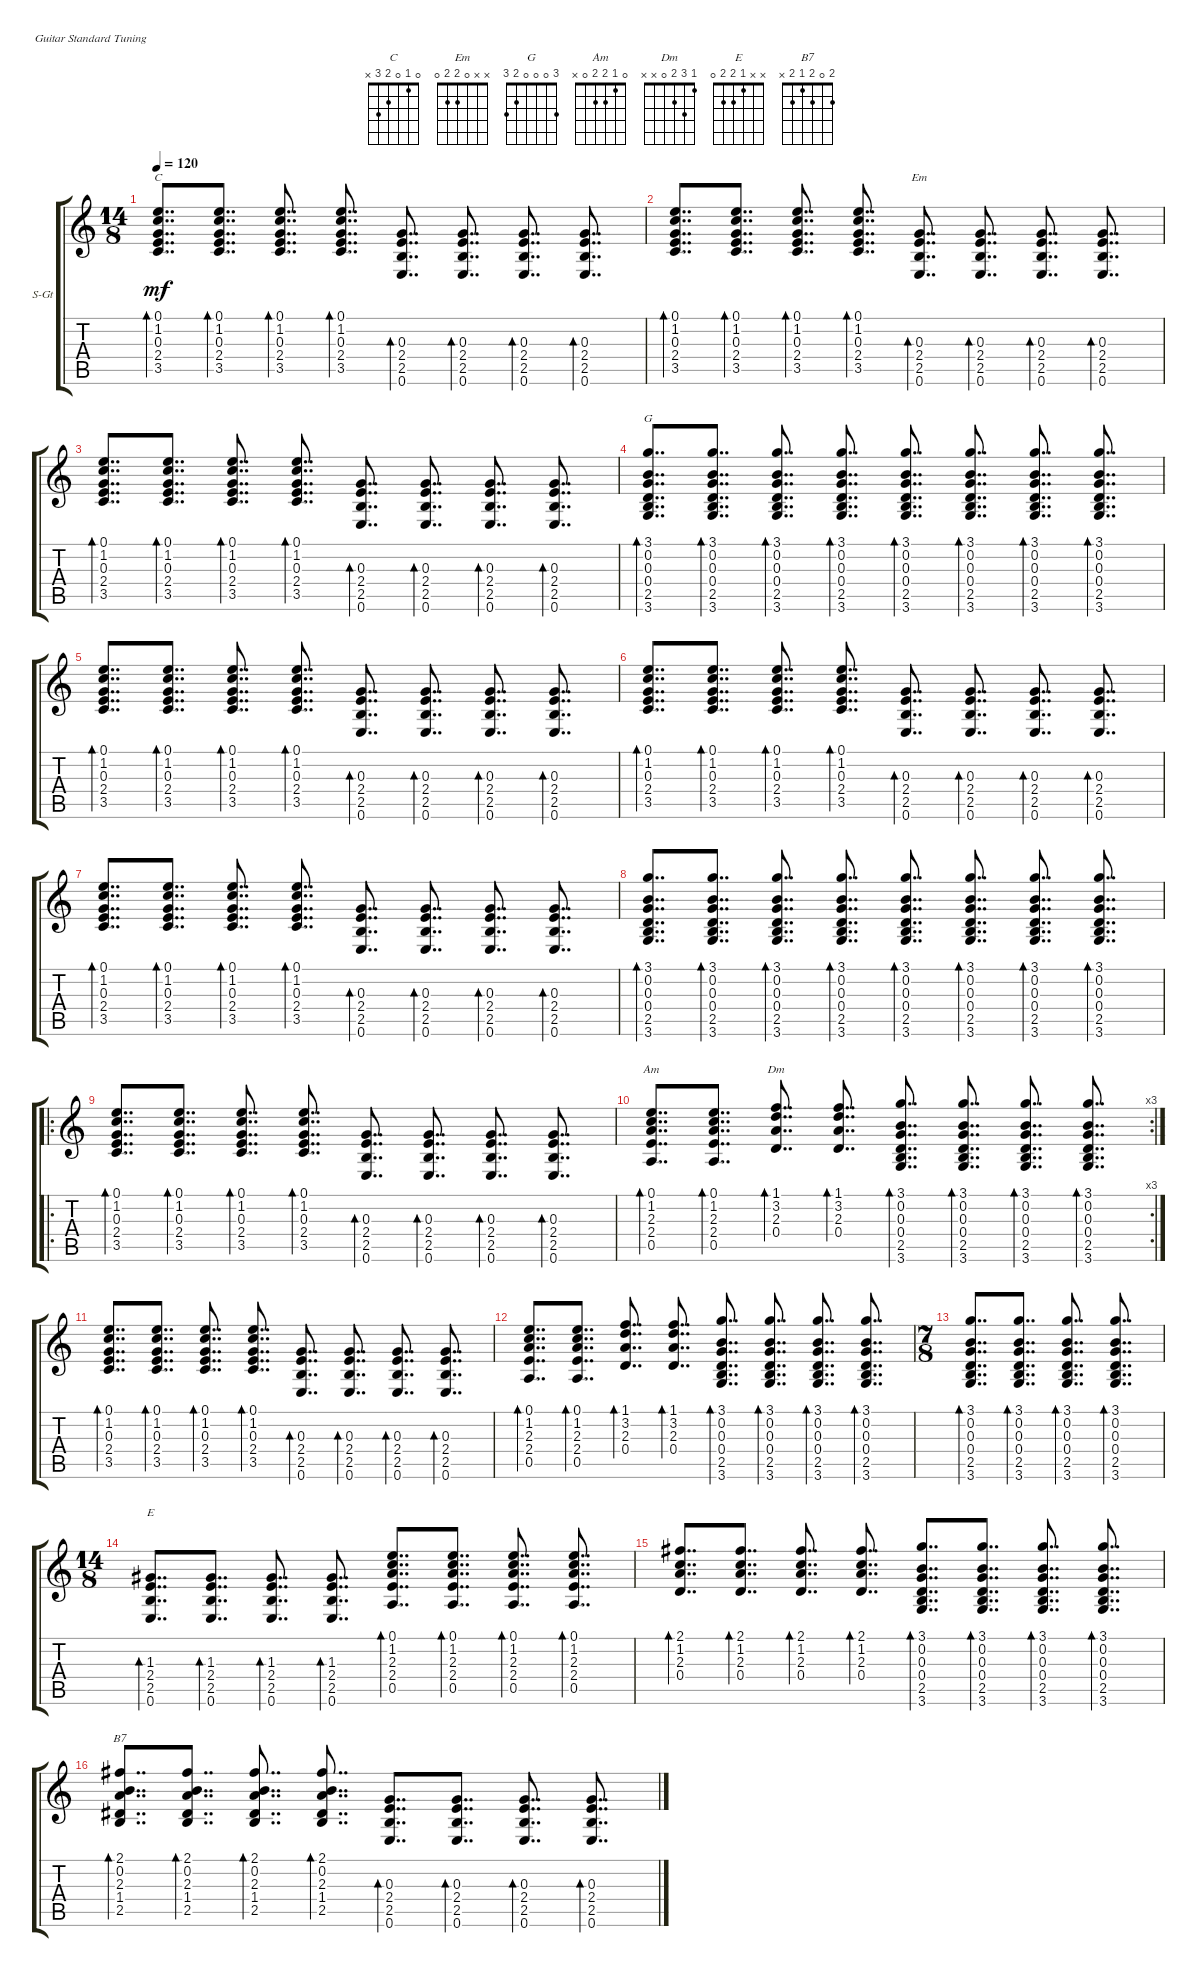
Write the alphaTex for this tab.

\defaultSystemsLayout 4
\bracketExtendMode groupsimilarinstruments
\firstSystemTrackNameOrientation horizontal
\otherSystemsTrackNameOrientation horizontal
\track ("Steel Guitar" "S-Gt") {instrument acousticguitarsteel}
\staff {score tabs}
\tuning (E4 B3 G3 D3 A2 E2)
\chord ("C" 0 1 0 2 3 x)
\chord ("Em" x x 0 2 2 0)
\chord ("G" 3 0 0 0 2 3)
\chord ("Am" 0 1 2 2 0 x)
\chord ("Dm" 1 3 2 0 x x)
\chord ("E" x x 1 2 2 0)
\chord ("B7" 2 0 2 1 2 x)
\ts (14 8)
\tempo 120
\clef g2
\ks c
(3.5 2.4 0.3 1.2 0.1).8{dd bd 36 ch "C" dy mf instrument acousticguitarsteel} (3.5 2.4 0.3 1.2 0.1).8{dd bd 36} (3.5 2.4 0.3 1.2 0.1).8{dd bd 36} (3.5 2.4 0.3 1.2 0.1).8{dd bd 36} (0.6 2.5 2.4 0.3).8{dd bd 35} (0.6 2.5 2.4 0.3).8{dd bd 35} (0.6 2.5 2.4 0.3).8{dd bd 35} (0.6 2.5 2.4 0.3).8{dd bd 35} |
(3.5 2.4 0.3 1.2 0.1).8{dd bd 36} (3.5 2.4 0.3 1.2 0.1).8{dd bd 36} (3.5 2.4 0.3 1.2 0.1).8{dd bd 36} (3.5 2.4 0.3 1.2 0.1).8{dd bd 36} (0.6 2.5 2.4 0.3).8{dd bd 35 ch "Em"} (0.6 2.5 2.4 0.3).8{dd bd 35} (0.6 2.5 2.4 0.3).8{dd bd 35} (0.6 2.5 2.4 0.3).8{dd bd 35} |
(3.5 2.4 0.3 1.2 0.1).8{dd bd 36} (3.5 2.4 0.3 1.2 0.1).8{dd bd 36} (3.5 2.4 0.3 1.2 0.1).8{dd bd 36} (3.5 2.4 0.3 1.2 0.1).8{dd bd 36} (0.6 2.5 2.4 0.3).8{dd bd 35} (0.6 2.5 2.4 0.3).8{dd bd 35} (0.6 2.5 2.4 0.3).8{dd bd 35} (0.6 2.5 2.4 0.3).8{dd bd 35} |
(3.6 2.5 0.4 0.3 0.2 3.1).8{dd bd 34 ch "G"} (3.6 2.5 0.4 0.3 0.2 3.1).8{dd bd 34} (3.6 2.5 0.4 0.3 0.2 3.1).8{dd bd 34} (3.6 2.5 0.4 0.3 0.2 3.1).8{dd bd 34} (3.6 2.5 0.4 0.3 0.2 3.1).8{dd bd 34} (3.6 2.5 0.4 0.3 0.2 3.1).8{dd bd 34} (3.6 2.5 0.4 0.3 0.2 3.1).8{dd bd 34} (3.6 2.5 0.4 0.3 0.2 3.1).8{dd bd 34} |
(3.5 2.4 0.3 1.2 0.1).8{dd bd 36} (3.5 2.4 0.3 1.2 0.1).8{dd bd 36} (3.5 2.4 0.3 1.2 0.1).8{dd bd 36} (3.5 2.4 0.3 1.2 0.1).8{dd bd 36} (0.6 2.5 2.4 0.3).8{dd bd 35} (0.6 2.5 2.4 0.3).8{dd bd 35} (0.6 2.5 2.4 0.3).8{dd bd 35} (0.6 2.5 2.4 0.3).8{dd bd 35} |
(3.5 2.4 0.3 1.2 0.1).8{dd bd 36} (3.5 2.4 0.3 1.2 0.1).8{dd bd 36} (3.5 2.4 0.3 1.2 0.1).8{dd bd 36} (3.5 2.4 0.3 1.2 0.1).8{dd bd 36} (0.6 2.5 2.4 0.3).8{dd bd 35} (0.6 2.5 2.4 0.3).8{dd bd 35} (0.6 2.5 2.4 0.3).8{dd bd 35} (0.6 2.5 2.4 0.3).8{dd bd 35} |
(3.5 2.4 0.3 1.2 0.1).8{dd bd 36} (3.5 2.4 0.3 1.2 0.1).8{dd bd 36} (3.5 2.4 0.3 1.2 0.1).8{dd bd 36} (3.5 2.4 0.3 1.2 0.1).8{dd bd 36} (0.6 2.5 2.4 0.3).8{dd bd 35} (0.6 2.5 2.4 0.3).8{dd bd 35} (0.6 2.5 2.4 0.3).8{dd bd 35} (0.6 2.5 2.4 0.3).8{dd bd 35} |
(3.6 2.5 0.4 0.3 0.2 3.1).8{dd bd 34} (3.6 2.5 0.4 0.3 0.2 3.1).8{dd bd 34} (3.6 2.5 0.4 0.3 0.2 3.1).8{dd bd 34} (3.6 2.5 0.4 0.3 0.2 3.1).8{dd bd 34} (3.6 2.5 0.4 0.3 0.2 3.1).8{dd bd 34} (3.6 2.5 0.4 0.3 0.2 3.1).8{dd bd 34} (3.6 2.5 0.4 0.3 0.2 3.1).8{dd bd 34} (3.6 2.5 0.4 0.3 0.2 3.1).8{dd bd 34} |
\ro
(3.5 2.4 0.3 1.2 0.1).8{dd bd 36} (3.5 2.4 0.3 1.2 0.1).8{dd bd 36} (3.5 2.4 0.3 1.2 0.1).8{dd bd 36} (3.5 2.4 0.3 1.2 0.1).8{dd bd 36} (0.6 2.5 2.4 0.3).8{dd bd 35} (0.6 2.5 2.4 0.3).8{dd bd 35} (0.6 2.5 2.4 0.3).8{dd bd 35} (0.6 2.5 2.4 0.3).8{dd bd 35} |
\rc 3
(0.5 2.4 2.3 1.2 0.1).8{dd bd 37 ch "Am"} (0.5 2.4 2.3 1.2 0.1).8{dd bd 37} (0.4 2.3 3.2 1.1).8{dd bd 36 ch "Dm"} (0.4 2.3 3.2 1.1).8{dd bd 36} (3.6 2.5 0.4 0.3 0.2 3.1).8{dd bd 34} (3.6 2.5 0.4 0.3 0.2 3.1).8{dd bd 34} (3.6 2.5 0.4 0.3 0.2 3.1).8{dd bd 34} (3.6 2.5 0.4 0.3 0.2 3.1).8{dd bd 34} |
(3.5 2.4 0.3 1.2 0.1).8{dd bd 36} (3.5 2.4 0.3 1.2 0.1).8{dd bd 36} (3.5 2.4 0.3 1.2 0.1).8{dd bd 36} (3.5 2.4 0.3 1.2 0.1).8{dd bd 36} (0.6 2.5 2.4 0.3).8{dd bd 35} (0.6 2.5 2.4 0.3).8{dd bd 35} (0.6 2.5 2.4 0.3).8{dd bd 35} (0.6 2.5 2.4 0.3).8{dd bd 35} |
(0.5 2.4 2.3 1.2 0.1).8{dd bd 37} (0.5 2.4 2.3 1.2 0.1).8{dd bd 37} (0.4 2.3 3.2 1.1).8{dd bd 36} (0.4 2.3 3.2 1.1).8{dd bd 36} (3.6 2.5 0.4 0.3 0.2 3.1).8{dd bd 34} (3.6 2.5 0.4 0.3 0.2 3.1).8{dd bd 34} (3.6 2.5 0.4 0.3 0.2 3.1).8{dd bd 34} (3.6 2.5 0.4 0.3 0.2 3.1).8{dd bd 34} |
\ts (7 8)
\beaming (8 3 2 1 1)
(3.6 2.5 0.4 0.3 0.2 3.1).8{dd bd 34} (3.6 2.5 0.4 0.3 0.2 3.1).8{dd bd 34} (3.6 2.5 0.4 0.3 0.2 3.1).8{dd bd 34} (3.6 2.5 0.4 0.3 0.2 3.1).8{dd bd 34} |
\ts (14 8)
(0.6 2.5 2.4 1.3).8{dd bd 33 ch "E"} (0.6 2.5 2.4 1.3).8{dd bd 33} (0.6 2.5 2.4 1.3).8{dd bd 33} (0.6 2.5 2.4 1.3).8{dd bd 33} (0.5 2.4 2.3 1.2 0.1).8{dd bd 37} (0.5 2.4 2.3 1.2 0.1).8{dd bd 37} (0.5 2.4 2.3 1.2 0.1).8{dd bd 37} (0.5 2.4 2.3 1.2 0.1).8{dd bd 37} |
(0.4 2.3 1.2 2.1).8{dd bd 43} (0.4 2.3 1.2 2.1).8{dd bd 43} (0.4 2.3 1.2 2.1).8{dd bd 43} (0.4 2.3 1.2 2.1).8{dd bd 43} (3.6 2.5 0.4 0.3 0.2 3.1).8{dd bd 34} (3.6 2.5 0.4 0.3 0.2 3.1).8{dd bd 34} (3.6 2.5 0.4 0.3 0.2 3.1).8{dd bd 34} (3.6 2.5 0.4 0.3 0.2 3.1).8{dd bd 34} |
(2.5 1.4 2.3 0.2 2.1).8{dd bd 42 ch "B7"} (2.5 1.4 2.3 0.2 2.1).8{dd bd 42} (2.5 1.4 2.3 0.2 2.1).8{dd bd 42} (2.5 1.4 2.3 0.2 2.1).8{dd bd 42} (0.6 2.5 2.4 0.3).8{dd bd 33} (0.6 2.5 2.4 0.3).8{dd bd 33} (0.6 2.5 2.4 0.3).8{dd bd 33} (0.6 2.5 2.4 0.3).8{dd bd 33}
